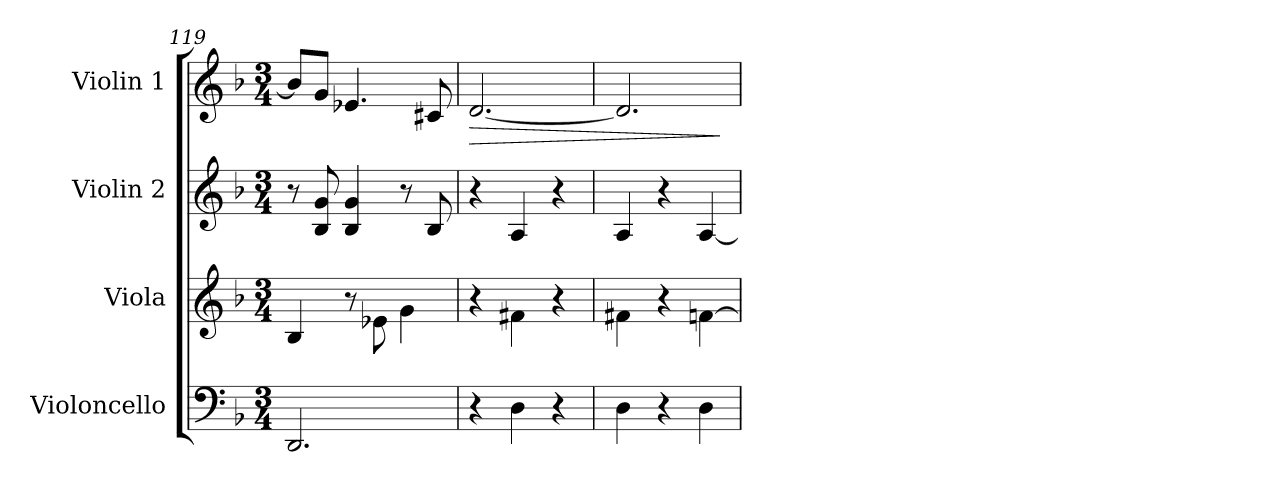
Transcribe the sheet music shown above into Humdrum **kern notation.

**kern	**kern	**kern	**kern	**dynam
*part4	*part3	*part2	*part1	*part1
*staff4	*staff3	*staff2	*staff1	*staff1
*I"Violoncello	*I"Viola	*I"Violin 2	*I"Violin 1	*
*I'Vc	*I'Vla	*I'Vln	*I'Vln	*
*clefF4	*clefG2	*clefG2	*clefG2	*
*k[b-]	*k[b-]	*k[b-]	*k[b-]	*
*M3/4	*M3/4	*M3/4	*M3/4	*
=119	=119	=119	=119	=119
2.DD/	4B-/	8r	8b-/L]	.
.	.	8B-/ 8g/	8g/J	.
.	8r	4B-/ 4g/	4.e-X/	.
.	8e-X\	.	.	.
.	4g\	8r	.	.
.	.	8B-/	8c#X/	.
=120	=120	=120	=120	=120
!	!	!	!	!LO:HP:b
4r	4r	4r	[2.d/	>
4D\	4f#X\	4A/	.	.
4r	4r	4r	.	.
=121	=121	=121	=121	=121
4D\	4f#X\	4A/	2.d/]	.
4r	4r	4r	.	.
4D\	[4fn\	[4A/	.	.
.	.	.	.	]
=	=	=	=	=
*-	*-	*-	*-	*-
